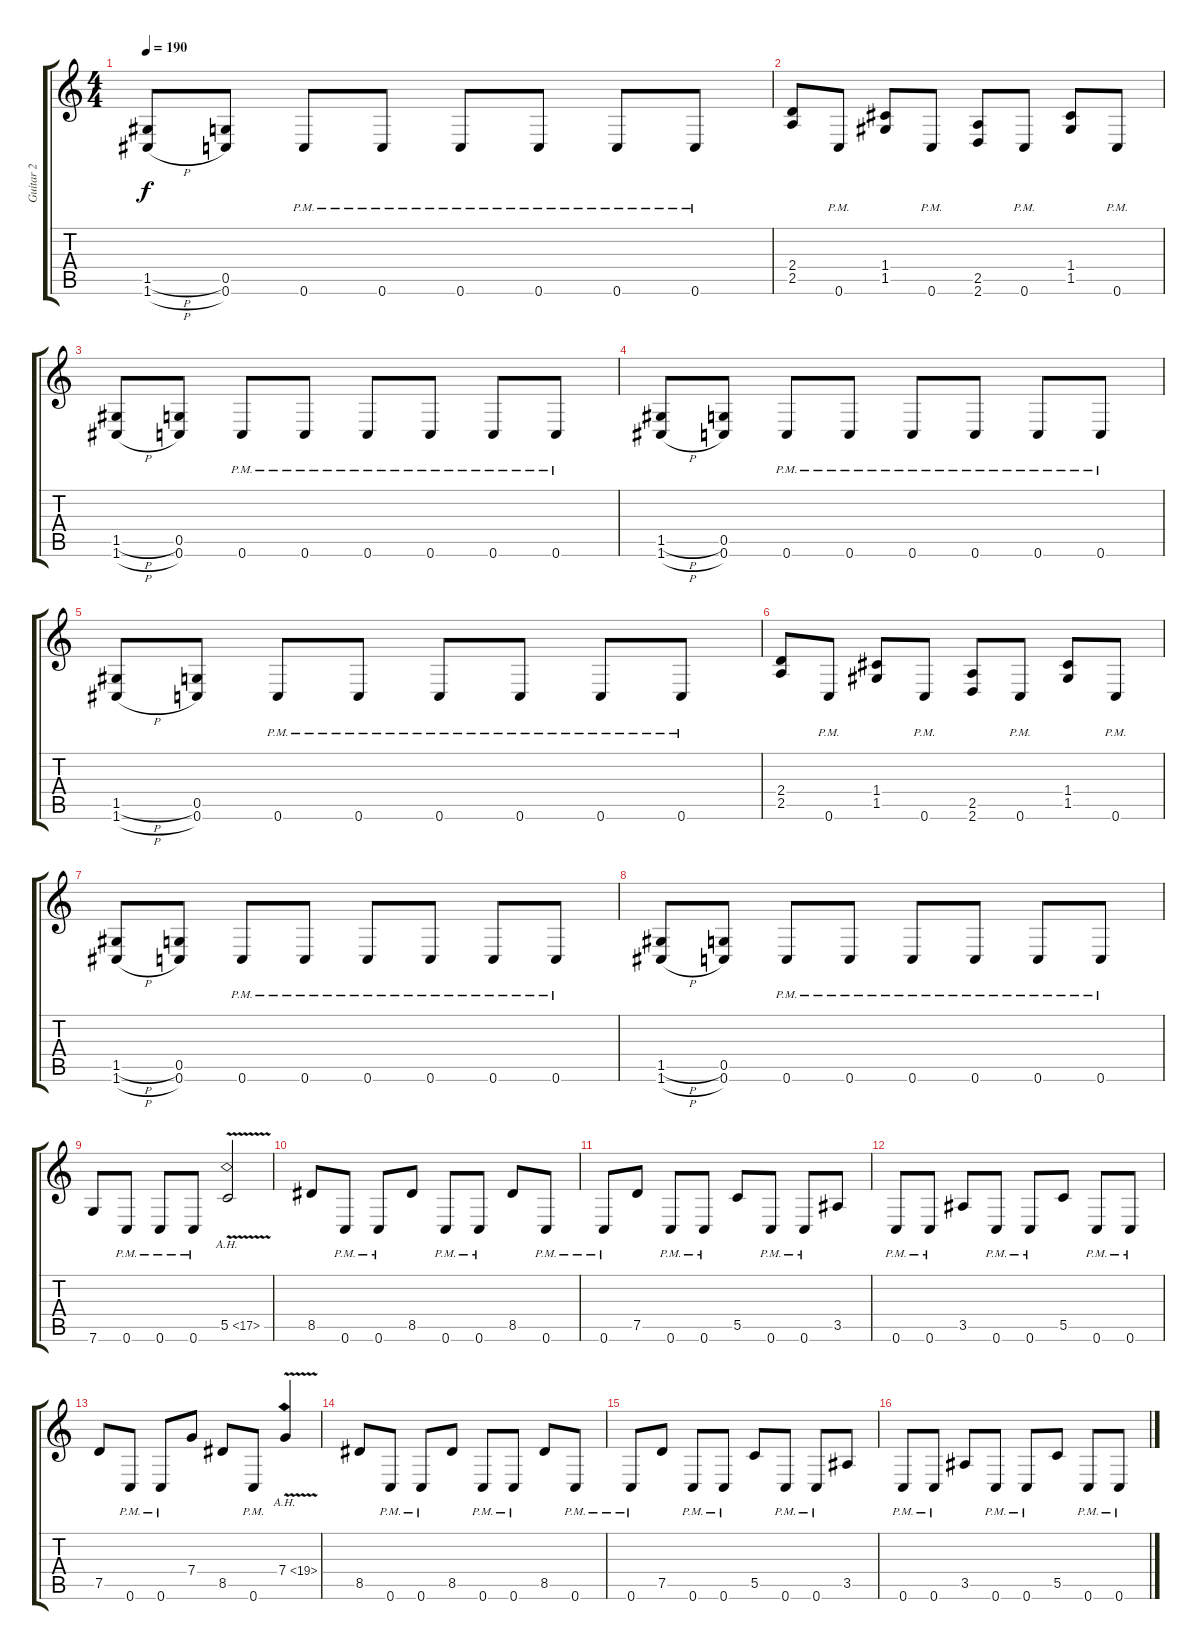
\track ("Guitar 2" "Guitar 2") {instrument distortionguitar}
\staff {score tabs}
\tuning (D4 A3 F3 C3 G2 C2) {hide}
\ts (4 4)
\tempo 190
\clef g2
\ks c
(1.5{h} 1.6{h}).8{dy f} (0.5 0.6).8 0.6{pm}.8 0.6{pm}.8 0.6{pm}.8 0.6{pm}.8 0.6{pm}.8 0.6{pm}.8 |
(2.4 2.5).8 0.6{pm}.8 (1.4 1.5).8 0.6{pm}.8 (2.5 2.6).8 0.6{pm}.8 (1.4 1.5).8 0.6{pm}.8 |
(1.5{h} 1.6{h}).8 (0.5 0.6).8 0.6{pm}.8 0.6{pm}.8 0.6{pm}.8 0.6{pm}.8 0.6{pm}.8 0.6{pm}.8 |
(1.5{h} 1.6{h}).8 (0.5 0.6).8 0.6{pm}.8 0.6{pm}.8 0.6{pm}.8 0.6{pm}.8 0.6{pm}.8 0.6{pm}.8 |
(1.5{h} 1.6{h}).8 (0.5 0.6).8 0.6{pm}.8 0.6{pm}.8 0.6{pm}.8 0.6{pm}.8 0.6{pm}.8 0.6{pm}.8 |
(2.4 2.5).8 0.6{pm}.8 (1.4 1.5).8 0.6{pm}.8 (2.5 2.6).8 0.6{pm}.8 (1.4 1.5).8 0.6{pm}.8 |
(1.5{h} 1.6{h}).8 (0.5 0.6).8 0.6{pm}.8 0.6{pm}.8 0.6{pm}.8 0.6{pm}.8 0.6{pm}.8 0.6{pm}.8 |
(1.5{h} 1.6{h}).8 (0.5 0.6).8 0.6{pm}.8 0.6{pm}.8 0.6{pm}.8 0.6{pm}.8 0.6{pm}.8 0.6{pm}.8 |
7.6.8 0.6{pm}.8 0.6{pm}.8 0.6{pm}.8 5.5{ah 12 v}.2 |
8.5.8 0.6{pm}.8 0.6{pm}.8 8.5.8 0.6{pm}.8 0.6{pm}.8 8.5.8 0.6{pm}.8 |
0.6{pm}.8 7.5.8 0.6{pm}.8 0.6{pm}.8 5.5.8 0.6{pm}.8 0.6{pm}.8 3.5.8 |
0.6{pm}.8 0.6{pm}.8 3.5.8 0.6{pm}.8 0.6{pm}.8 5.5.8 0.6{pm}.8 0.6{pm}.8 |
7.5.8 0.6{pm}.8 0.6{pm}.8 7.4.8 8.5.8 0.6{pm}.8 7.4{ah 12 v}.4 |
8.5.8 0.6{pm}.8 0.6{pm}.8 8.5.8 0.6{pm}.8 0.6{pm}.8 8.5.8 0.6{pm}.8 |
0.6{pm}.8 7.5.8 0.6{pm}.8 0.6{pm}.8 5.5.8 0.6{pm}.8 0.6{pm}.8 3.5.8 |
0.6{pm}.8 0.6{pm}.8 3.5.8 0.6{pm}.8 0.6{pm}.8 5.5.8 0.6{pm}.8 0.6{pm}.8
